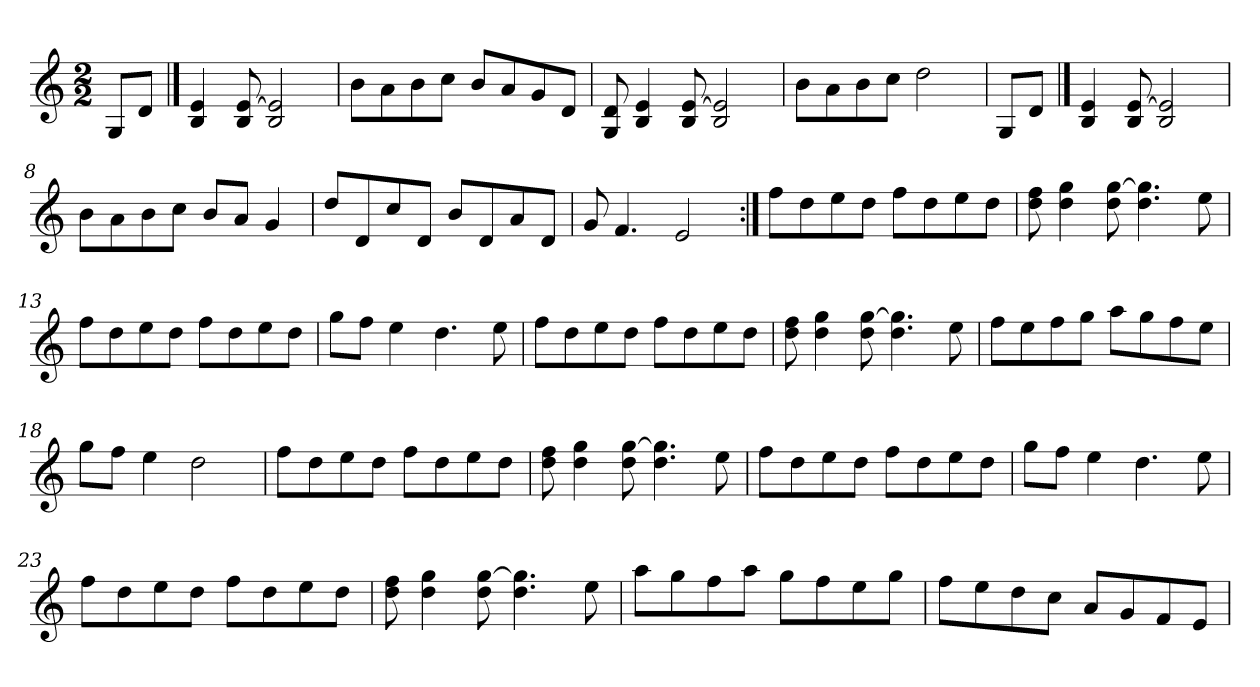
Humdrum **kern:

**kern
*part1
*staff1
*clefG2
*k[]
*M2/2
=1
8G/L
8d/J
==2
4B/ 4e/
8B/ [8e/
2B/ 2e/]
=3
8b\L
8a\
8b\
8cc\J
8b/L
8a/
8g/
8d/J
=4
8G/ 8d/
4B/ 4e/
8B/ [8e/
2B/ 2e/]
=5
8b\L
8a\
8b\
8cc\J
2dd\
!!LO:LB:g=z
=6
8G/L
8d/J
==7
4B/ 4e/
8B/ [8e/
2B/ 2e/]
=8
8b\L
8a\
8b\
8cc\J
8b/L
8a/J
4g/
=9
8dd/L
8d/
8cc/
8d/J
8b/L
8d/
8a/
8d/J
=10
8g/
4.f/
2e/
!!LO:LB:g=z
=11:|!
8ff\L
8dd\
8ee\
8dd\J
8ff\L
8dd\
8ee\
8dd\J
=12
8dd\ 8ff\
4dd\ 4gg\
8dd\ [8gg\
4.dd\ 4.gg\]
8ee\
=13
8ff\L
8dd\
8ee\
8dd\J
8ff\L
8dd\
8ee\
8dd\J
=14
8gg\L
8ff\J
4ee\
4.dd\
8ee\
!!LO:LB:g=z
=15
8ff\L
8dd\
8ee\
8dd\J
8ff\L
8dd\
8ee\
8dd\J
=16
8dd\ 8ff\
4dd\ 4gg\
8dd\ [8gg\
4.dd\ 4.gg\]
8ee\
=17
8ff\L
8ee\
8ff\
8gg\J
8aa\L
8gg\
8ff\
8ee\J
=18
8gg\L
8ff\J
4ee\
2dd\
!!LO:LB:g=z
=19
8ff\L
8dd\
8ee\
8dd\J
8ff\L
8dd\
8ee\
8dd\J
=20
8dd\ 8ff\
4dd\ 4gg\
8dd\ [8gg\
4.dd\ 4.gg\]
8ee\
=21
8ff\L
8dd\
8ee\
8dd\J
8ff\L
8dd\
8ee\
8dd\J
=22
8gg\L
8ff\J
4ee\
4.dd\
8ee\
!!LO:LB:g=z
=23
8ff\L
8dd\
8ee\
8dd\J
8ff\L
8dd\
8ee\
8dd\J
=24
8dd\ 8ff\
4dd\ 4gg\
8dd\ [8gg\
4.dd\ 4.gg\]
8ee\
=25
8aa\L
8gg\
8ff\
8aa\J
8gg\L
8ff\
8ee\
8gg\J
=26
8ff\L
8ee\
8dd\
8cc\J
8a/L
8g/
8f/
8e/J
=
*-
